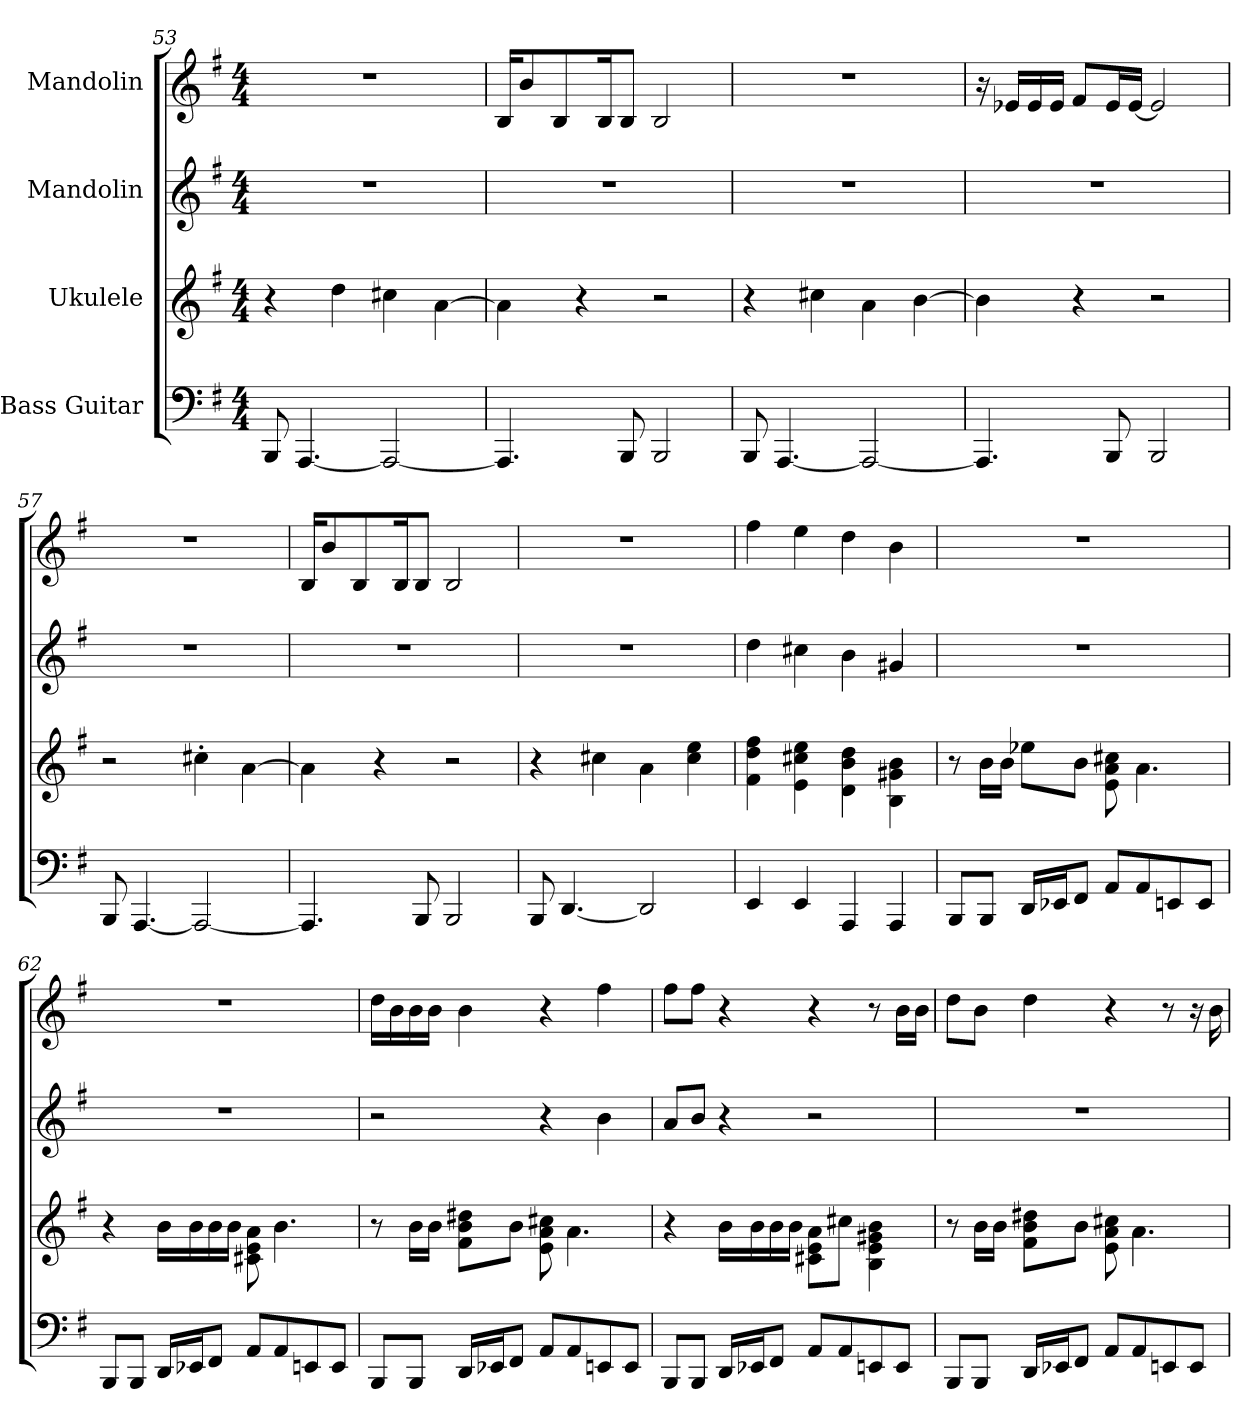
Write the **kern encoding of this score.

**kern	**kern	**kern	**kern
*part4	*part3	*part2	*part1
*staff4	*staff3	*staff2	*staff1
*I"Bass Guitar	*I"Ukulele	*I"Mandolin	*I"Mandolin
*	*	*clefG2	*clefG2
*k[f#]	*k[f#]	*k[f#]	*k[f#]
*G:	*G:	*G:	*G:
*M4/4	*M4/4	*M4/4	*M4/4
=53	=53	=53	=53
8BBBi/	4r	1r	1r
[4.AAAi/	.	.	.
.	4ddj\	.	.
2AAAi/_	4cc#j\	.	.
.	[4aj\	.	.
=54	=54	=54	=54
4.AAAi/]	4aj\]	1r	16BZ/KL
.	.	.	8bZ/
.	.	.	8BZ/
.	4r	.	.
.	.	.	16BZ/k
8BBBi/	.	.	8BZ/J
2BBBi/	2r	.	2BZ/
=55	=55	=55	=55
8BBBi/	4r	1r	1r
[4.AAAi/	.	.	.
.	4cc#j\	.	.
2AAAi/_	4aj\	.	.
.	[4bj\	.	.
=56	=56	=56	=56
4.AAAi/]	4bj\]	1r	16r
.	.	.	16e-XZ/LL
.	.	.	16e-Z/
.	.	.	16e-Z/JJ
.	4r	.	8f#Z/L
8BBBi/	.	.	16e-Z/L
.	.	.	[16e-Z/JJ
2BBBi/	2r	.	2e-Z/]
!!LO:PB:g=z
=57	=57	=57	=57
8BBBi/	2r	1r	1r
[4.AAAi/	.	.	.
2AAAi/_	4cc#'j\	.	.
.	[4aj\	.	.
=58	=58	=58	=58
4.AAAi/]	4aj\]	1r	16BZ/KL
.	.	.	8bZ/
.	.	.	8BZ/
.	4r	.	.
.	.	.	16BZ/k
8BBBi/	.	.	8BZ/J
2BBBi/	2r	.	2BZ/
=59	=59	=59	=59
8BBBi/	4r	1r	1r
[4.DDi/	.	.	.
.	4cc#j\	.	.
2DDi/]	4aj\	.	.
.	4cc#j\ 4eej	.	.
=60	=60	=60	=60
4EEi/	4f#j\ 4ddj 4ff#j	4ddV\	4ff#Z\
4EEi/	4ej\ 4cc#j 4eej	4cc#XV\	4eeZ\
4AAAi/	4dj\ 4bj 4ddj	4bV\	4ddZ\
4AAAi/	4Bj\ 4g#j 4bj	4g#XV/	4bZ\
=61	=61	=61	=61
8BBBi/L	8r	1r	1r
8BBBi/J	16bj\LL	.	.
.	16bj\JJ	.	.
16DDi/LL	8ee-j\L	.	.
16EE-i/J	.	.	.
8FF#i/J	8bj\J	.	.
8AAi/L	8ej\ 8aj 8cc#j	.	.
8AAi/	4.aj\	.	.
8EEi/	.	.	.
8EEi/J	.	.	.
!!LO:LB:g=z
=62	=62	=62	=62
8BBBi/L	4r	1r	1r
8BBBi/J	.	.	.
16DDi/LL	16bj\LL	.	.
16EE-i/J	16bj\	.	.
8FF#i/J	16bj\	.	.
.	16bj\JJ	.	.
8AAi/L	8c#j\ 8ej 8aj	.	.
8AAi/	4.bj\	.	.
8EEi/	.	.	.
8EEi/J	.	.	.
=63	=63	=63	=63
8BBBi/L	8r	2r	16ddZ\LL
.	.	.	16bZ\
8BBBi/J	16bj\LL	.	16bZ\
.	16bj\JJ	.	16bZ\JJ
16DDi/LL	8f#j\ 8bj 8dd#jL	.	4bZ\
16EE-i/J	.	.	.
8FF#i/J	8bj\J	.	.
8AAi/L	8ej\ 8aj 8cc#j	4r	4r
8AAi/	4.aj\	.	.
8EEi/	.	4bV\	4ff#Z\
8EEi/J	.	.	.
=64	=64	=64	=64
8BBBi/L	4r	8aV/L	8ff#Z\L
8BBBi/J	.	8bV/J	8ff#Z\J
16DDi/LL	16bj\LL	4r	4r
16EE-i/J	16bj\	.	.
8FF#i/J	16bj\	.	.
.	16bj\JJ	.	.
8AAi/L	8c#j\ 8ej 8ajL	2r	4r
8AAi/	8cc#j\J	.	.
8EEi/	4Bj\ 4ej 4g#j 4bj	.	8r
8EEi/J	.	.	16bZ\LL
.	.	.	16bZ\JJ
=65	=65	=65	=65
8BBBi/L	8r	1r	8ddZ\L
8BBBi/J	16bj\LL	.	8bZ\J
.	16bj\JJ	.	.
16DDi/LL	8f#j\ 8bj 8dd#jL	.	4ddZ\
16EE-i/J	.	.	.
8FF#i/J	8bj\J	.	.
8AAi/L	8ej\ 8aj 8cc#j	.	4r
8AAi/	4.aj\	.	.
8EEi/	.	.	8r
8EEi/J	.	.	16r
.	.	.	16bZ\
=	=	=	=
*-	*-	*-	*-
